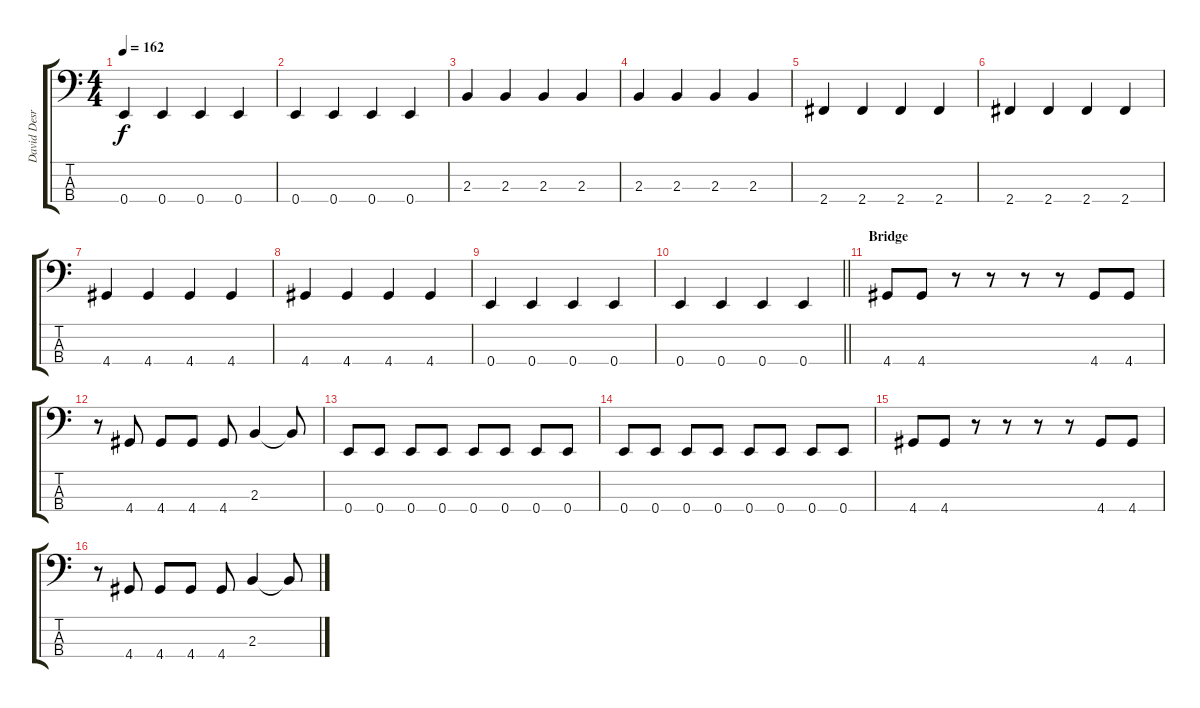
\track ("David Desrosiers" "David Desr") {instrument electricbassfinger}
\staff {score tabs}
\tuning (G2 D2 A1 E1) {hide}
\ts (4 4)
\tempo 162
\clef f4
\ks c
0.4.4{dy f} 0.4.4 0.4.4 0.4.4 |
0.4.4 0.4.4 0.4.4 0.4.4 |
2.3.4 2.3.4 2.3.4 2.3.4 |
2.3.4 2.3.4 2.3.4 2.3.4 |
2.4.4 2.4.4 2.4.4 2.4.4 |
2.4.4 2.4.4 2.4.4 2.4.4 |
4.4.4 4.4.4 4.4.4 4.4.4 |
4.4.4 4.4.4 4.4.4 4.4.4 |
0.4.4 0.4.4 0.4.4 0.4.4 |
\barLineRight lightlight
0.4.4 0.4.4 0.4.4 0.4.4 |
\section ("" "Bridge")
4.4.8 4.4.8 r.8 r.8 r.8 r.8 4.4.8 4.4.8 |
r.8 4.4.8 4.4.8 4.4.8 4.4.8 2.3.4 2.3{t}.8 |
0.4.8 0.4.8 0.4.8 0.4.8 0.4.8 0.4.8 0.4.8 0.4.8 |
0.4.8 0.4.8 0.4.8 0.4.8 0.4.8 0.4.8 0.4.8 0.4.8 |
4.4.8 4.4.8 r.8 r.8 r.8 r.8 4.4.8 4.4.8 |
r.8 4.4.8 4.4.8 4.4.8 4.4.8 2.3.4 2.3{t}.8
